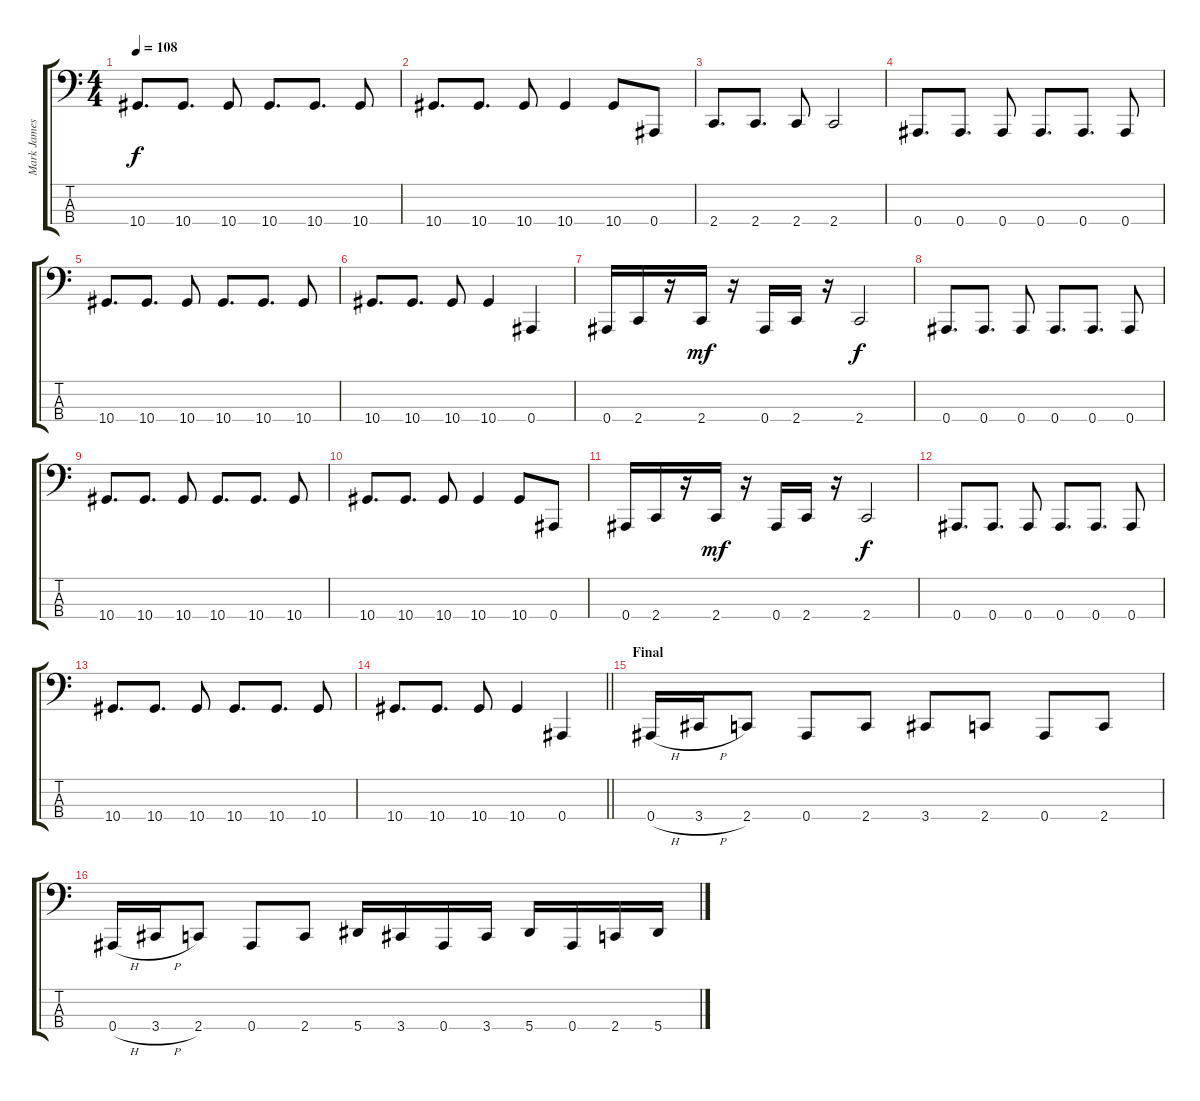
\track ("Mark James" "Mark James") {instrument electricbassfinger}
\staff {score tabs}
\tuning (Eb2 Bb1 F1 Bb0) {hide}
\ts (4 4)
\tempo 108
\clef f4
\ks c
10.4.8{d dy f} 10.4.8{d} 10.4.8 10.4.8{d} 10.4.8{d} 10.4.8 |
10.4.8{d} 10.4.8{d} 10.4.8 10.4.4 10.4.8 0.4.8 |
2.4.8{d} 2.4.8{d} 2.4.8 2.4.2 |
0.4.8{d} 0.4.8{d} 0.4.8 0.4.8{d} 0.4.8{d} 0.4.8 |
10.4.8{d} 10.4.8{d} 10.4.8 10.4.8{d} 10.4.8{d} 10.4.8 |
10.4.8{d} 10.4.8{d} 10.4.8 10.4.4 0.4.4 |
0.4.16 2.4.16 r.16 2.4.16{dy mf} r.16 0.4.16 2.4.16 r.16 2.4.2{dy f} |
0.4.8{d} 0.4.8{d} 0.4.8 0.4.8{d} 0.4.8{d} 0.4.8 |
10.4.8{d} 10.4.8{d} 10.4.8 10.4.8{d} 10.4.8{d} 10.4.8 |
10.4.8{d} 10.4.8{d} 10.4.8 10.4.4 10.4.8 0.4.8 |
0.4.16 2.4.16 r.16 2.4.16{dy mf} r.16 0.4.16 2.4.16 r.16 2.4.2{dy f} |
0.4.8{d} 0.4.8{d} 0.4.8 0.4.8{d} 0.4.8{d} 0.4.8 |
10.4.8{d} 10.4.8{d} 10.4.8 10.4.8{d} 10.4.8{d} 10.4.8 |
\barLineRight lightlight
10.4.8{d} 10.4.8{d} 10.4.8 10.4.4 0.4.4 |
\section ("" "Final")
0.4{h}.16 3.4{h}.16 2.4.8 0.4.8 2.4.8 3.4.8 2.4.8 0.4.8 2.4.8 |
0.4{h}.16 3.4{h}.16 2.4.8 0.4.8 2.4.8 5.4.16 3.4.16 0.4.16 3.4.16 5.4.16 0.4.16 2.4.16 5.4.16
